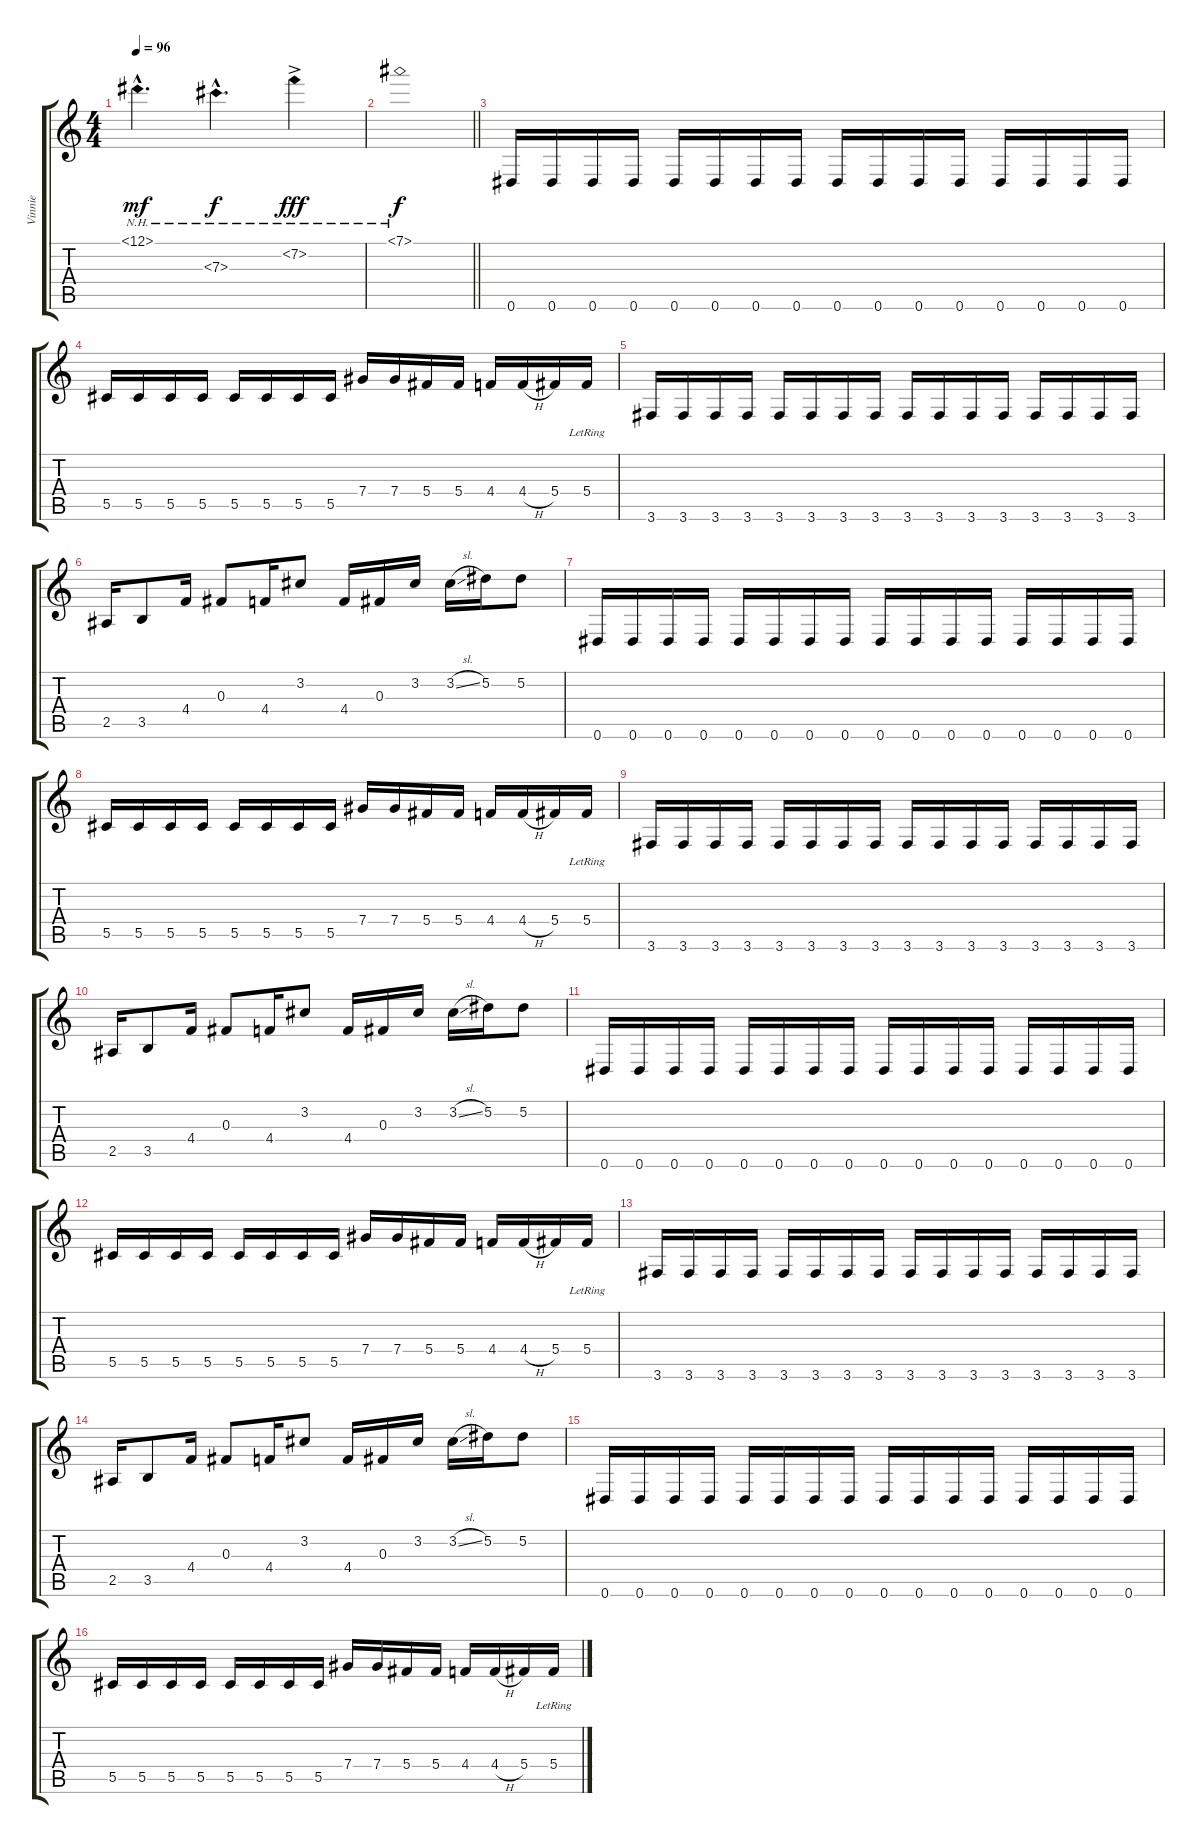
\track ("Vinnie" "Vinnie") {instrument electricguitarjazz}
\staff {score tabs}
\tuning (Eb4 Bb3 Gb3 Db3 Ab2 Eb2) {hide}
\ts (4 4)
\tempo 96
\clef g2
\ks c
12.1{nh hac}.4{d dy mf instrument electricguitarjazz} 7.3{nh hac}.4{d dy f} 7.2{nh ac}.4{dy fff} |
\barLineRight lightlight
7.1{nh}.1{dy f} |
0.6.16 0.6.16 0.6.16 0.6.16 0.6.16 0.6.16 0.6.16 0.6.16 0.6.16 0.6.16 0.6.16 0.6.16 0.6.16 0.6.16 0.6.16 0.6.16 |
5.5.16 5.5.16 5.5.16 5.5.16 5.5.16 5.5.16 5.5.16 5.5.16 7.4.16 7.4.16 5.4.16 5.4.16 4.4.16 4.4{h}.16 5.4.16 5.4{lr}.16 |
3.6.16 3.6.16 3.6.16 3.6.16 3.6.16 3.6.16 3.6.16 3.6.16 3.6.16 3.6.16 3.6.16 3.6.16 3.6.16 3.6.16 3.6.16 3.6.16 |
2.5.16 3.5.8 4.4.16 0.3.8 4.4.16 3.2.8 4.4.16 0.3.16 3.2.16 3.2{sl}.16 5.2.16 5.2.8 |
0.6.16 0.6.16 0.6.16 0.6.16 0.6.16 0.6.16 0.6.16 0.6.16 0.6.16 0.6.16 0.6.16 0.6.16 0.6.16 0.6.16 0.6.16 0.6.16 |
5.5.16 5.5.16 5.5.16 5.5.16 5.5.16 5.5.16 5.5.16 5.5.16 7.4.16 7.4.16 5.4.16 5.4.16 4.4.16 4.4{h}.16 5.4.16 5.4{lr}.16 |
3.6.16 3.6.16 3.6.16 3.6.16 3.6.16 3.6.16 3.6.16 3.6.16 3.6.16 3.6.16 3.6.16 3.6.16 3.6.16 3.6.16 3.6.16 3.6.16 |
2.5.16 3.5.8 4.4.16 0.3.8 4.4.16 3.2.8 4.4.16 0.3.16 3.2.16 3.2{sl}.16 5.2.16 5.2.8 |
0.6.16 0.6.16 0.6.16 0.6.16 0.6.16 0.6.16 0.6.16 0.6.16 0.6.16 0.6.16 0.6.16 0.6.16 0.6.16 0.6.16 0.6.16 0.6.16 |
5.5.16 5.5.16 5.5.16 5.5.16 5.5.16 5.5.16 5.5.16 5.5.16 7.4.16 7.4.16 5.4.16 5.4.16 4.4.16 4.4{h}.16 5.4.16 5.4{lr}.16 |
3.6.16 3.6.16 3.6.16 3.6.16 3.6.16 3.6.16 3.6.16 3.6.16 3.6.16 3.6.16 3.6.16 3.6.16 3.6.16 3.6.16 3.6.16 3.6.16 |
2.5.16 3.5.8 4.4.16 0.3.8 4.4.16 3.2.8 4.4.16 0.3.16 3.2.16 3.2{sl}.16 5.2.16 5.2.8 |
0.6.16 0.6.16 0.6.16 0.6.16 0.6.16 0.6.16 0.6.16 0.6.16 0.6.16 0.6.16 0.6.16 0.6.16 0.6.16 0.6.16 0.6.16 0.6.16 |
5.5.16 5.5.16 5.5.16 5.5.16 5.5.16 5.5.16 5.5.16 5.5.16 7.4.16 7.4.16 5.4.16 5.4.16 4.4.16 4.4{h}.16 5.4.16 5.4{lr}.16
